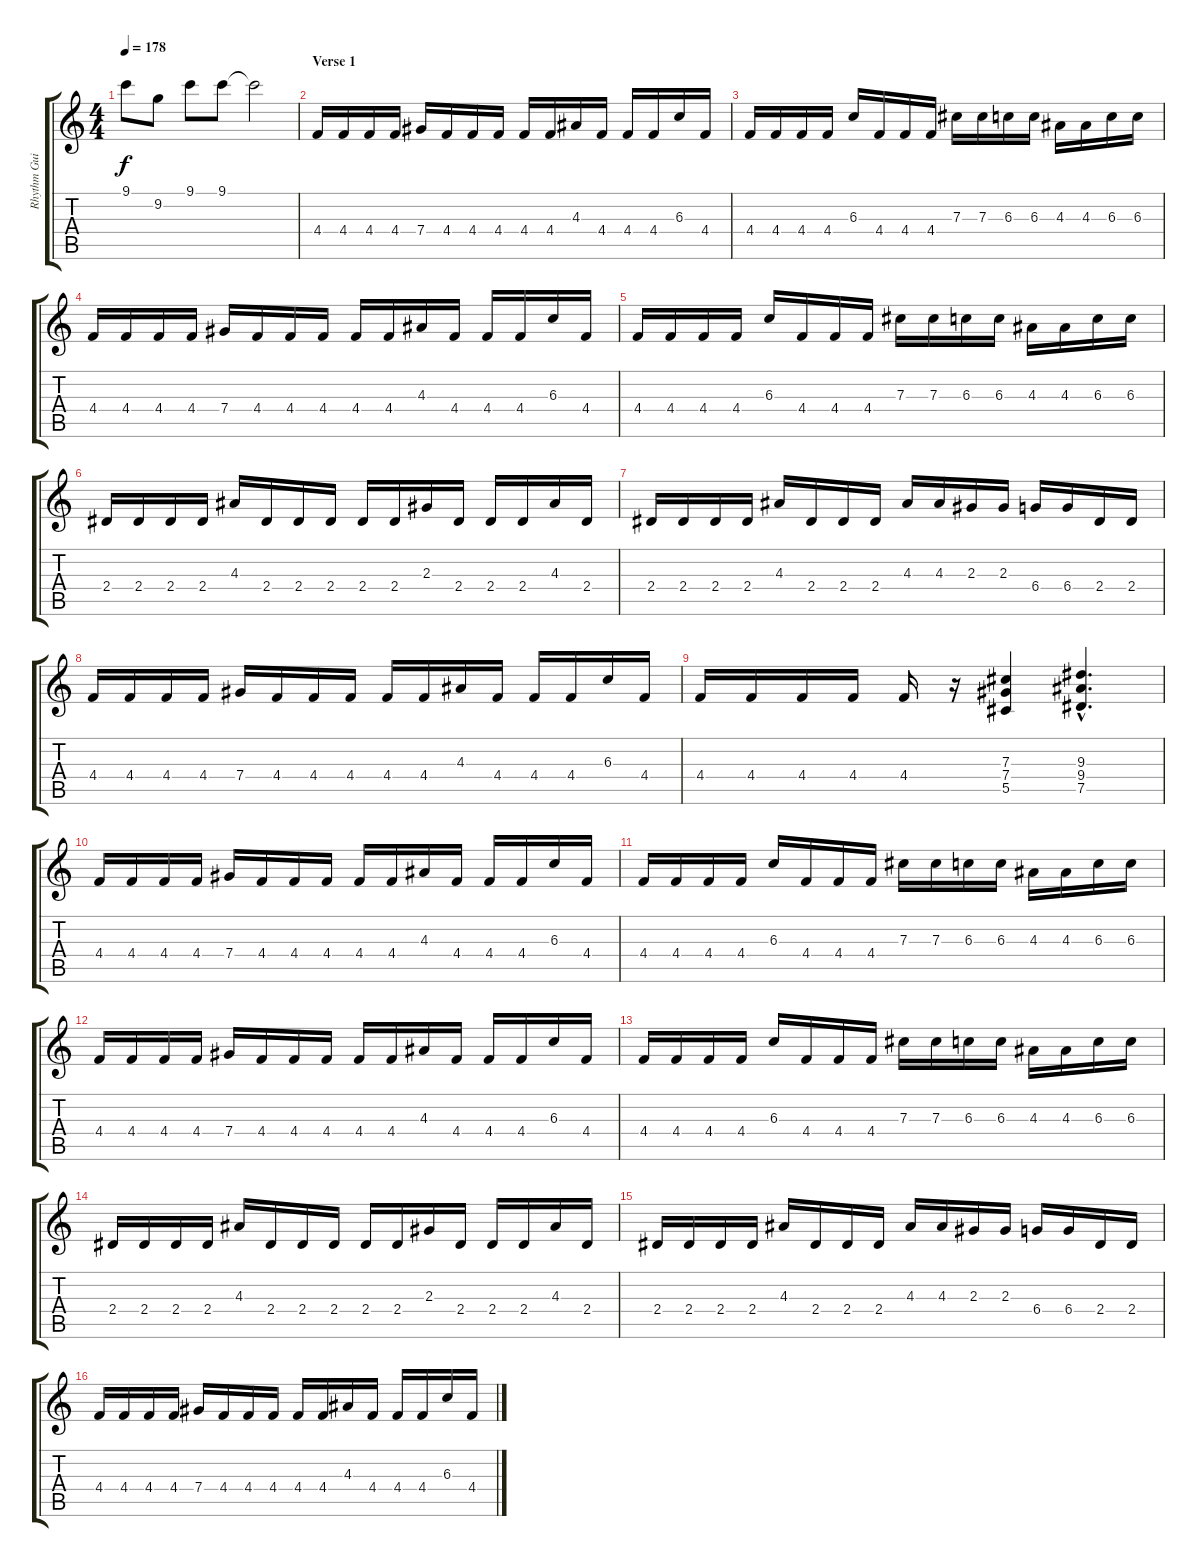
\track ("Rhythm Guitar 2 " "Rhythm Gui") {instrument distortionguitar}
\staff {score tabs}
\tuning (Eb4 Bb3 Gb3 Db3 Ab2 Eb2) {hide}
\ts (4 4)
\tempo 178
\clef g2
\ks c
9.1.8{dy f} 9.2.8 9.1.8 9.1.8 9.1{t}.2 |
\section ("" "Verse 1")
4.4.16 4.4.16 4.4.16 4.4.16 7.4.16 4.4.16 4.4.16 4.4.16 4.4.16 4.4.16 4.3.16 4.4.16 4.4.16 4.4.16 6.3.16 4.4.16 |
4.4.16 4.4.16 4.4.16 4.4.16 6.3.16 4.4.16 4.4.16 4.4.16 7.3.16 7.3.16 6.3.16 6.3.16 4.3.16 4.3.16 6.3.16 6.3.16 |
4.4.16 4.4.16 4.4.16 4.4.16 7.4.16 4.4.16 4.4.16 4.4.16 4.4.16 4.4.16 4.3.16 4.4.16 4.4.16 4.4.16 6.3.16 4.4.16 |
4.4.16 4.4.16 4.4.16 4.4.16 6.3.16 4.4.16 4.4.16 4.4.16 7.3.16 7.3.16 6.3.16 6.3.16 4.3.16 4.3.16 6.3.16 6.3.16 |
2.4.16 2.4.16 2.4.16 2.4.16 4.3.16 2.4.16 2.4.16 2.4.16 2.4.16 2.4.16 2.3.16 2.4.16 2.4.16 2.4.16 4.3.16 2.4.16 |
2.4.16 2.4.16 2.4.16 2.4.16 4.3.16 2.4.16 2.4.16 2.4.16 4.3.16 4.3.16 2.3.16 2.3.16 6.4.16 6.4.16 2.4.16 2.4.16 |
4.4.16 4.4.16 4.4.16 4.4.16 7.4.16 4.4.16 4.4.16 4.4.16 4.4.16 4.4.16 4.3.16 4.4.16 4.4.16 4.4.16 6.3.16 4.4.16 |
4.4.16 4.4.16 4.4.16 4.4.16 4.4.16 r.16 (7.3 7.4 5.5).4 (9.3{hac} 9.4{hac} 7.5{hac}).4{d} |
4.4.16 4.4.16 4.4.16 4.4.16 7.4.16 4.4.16 4.4.16 4.4.16 4.4.16 4.4.16 4.3.16 4.4.16 4.4.16 4.4.16 6.3.16 4.4.16 |
4.4.16 4.4.16 4.4.16 4.4.16 6.3.16 4.4.16 4.4.16 4.4.16 7.3.16 7.3.16 6.3.16 6.3.16 4.3.16 4.3.16 6.3.16 6.3.16 |
4.4.16 4.4.16 4.4.16 4.4.16 7.4.16 4.4.16 4.4.16 4.4.16 4.4.16 4.4.16 4.3.16 4.4.16 4.4.16 4.4.16 6.3.16 4.4.16 |
4.4.16 4.4.16 4.4.16 4.4.16 6.3.16 4.4.16 4.4.16 4.4.16 7.3.16 7.3.16 6.3.16 6.3.16 4.3.16 4.3.16 6.3.16 6.3.16 |
2.4.16 2.4.16 2.4.16 2.4.16 4.3.16 2.4.16 2.4.16 2.4.16 2.4.16 2.4.16 2.3.16 2.4.16 2.4.16 2.4.16 4.3.16 2.4.16 |
2.4.16 2.4.16 2.4.16 2.4.16 4.3.16 2.4.16 2.4.16 2.4.16 4.3.16 4.3.16 2.3.16 2.3.16 6.4.16 6.4.16 2.4.16 2.4.16 |
4.4.16 4.4.16 4.4.16 4.4.16 7.4.16 4.4.16 4.4.16 4.4.16 4.4.16 4.4.16 4.3.16 4.4.16 4.4.16 4.4.16 6.3.16 4.4.16
